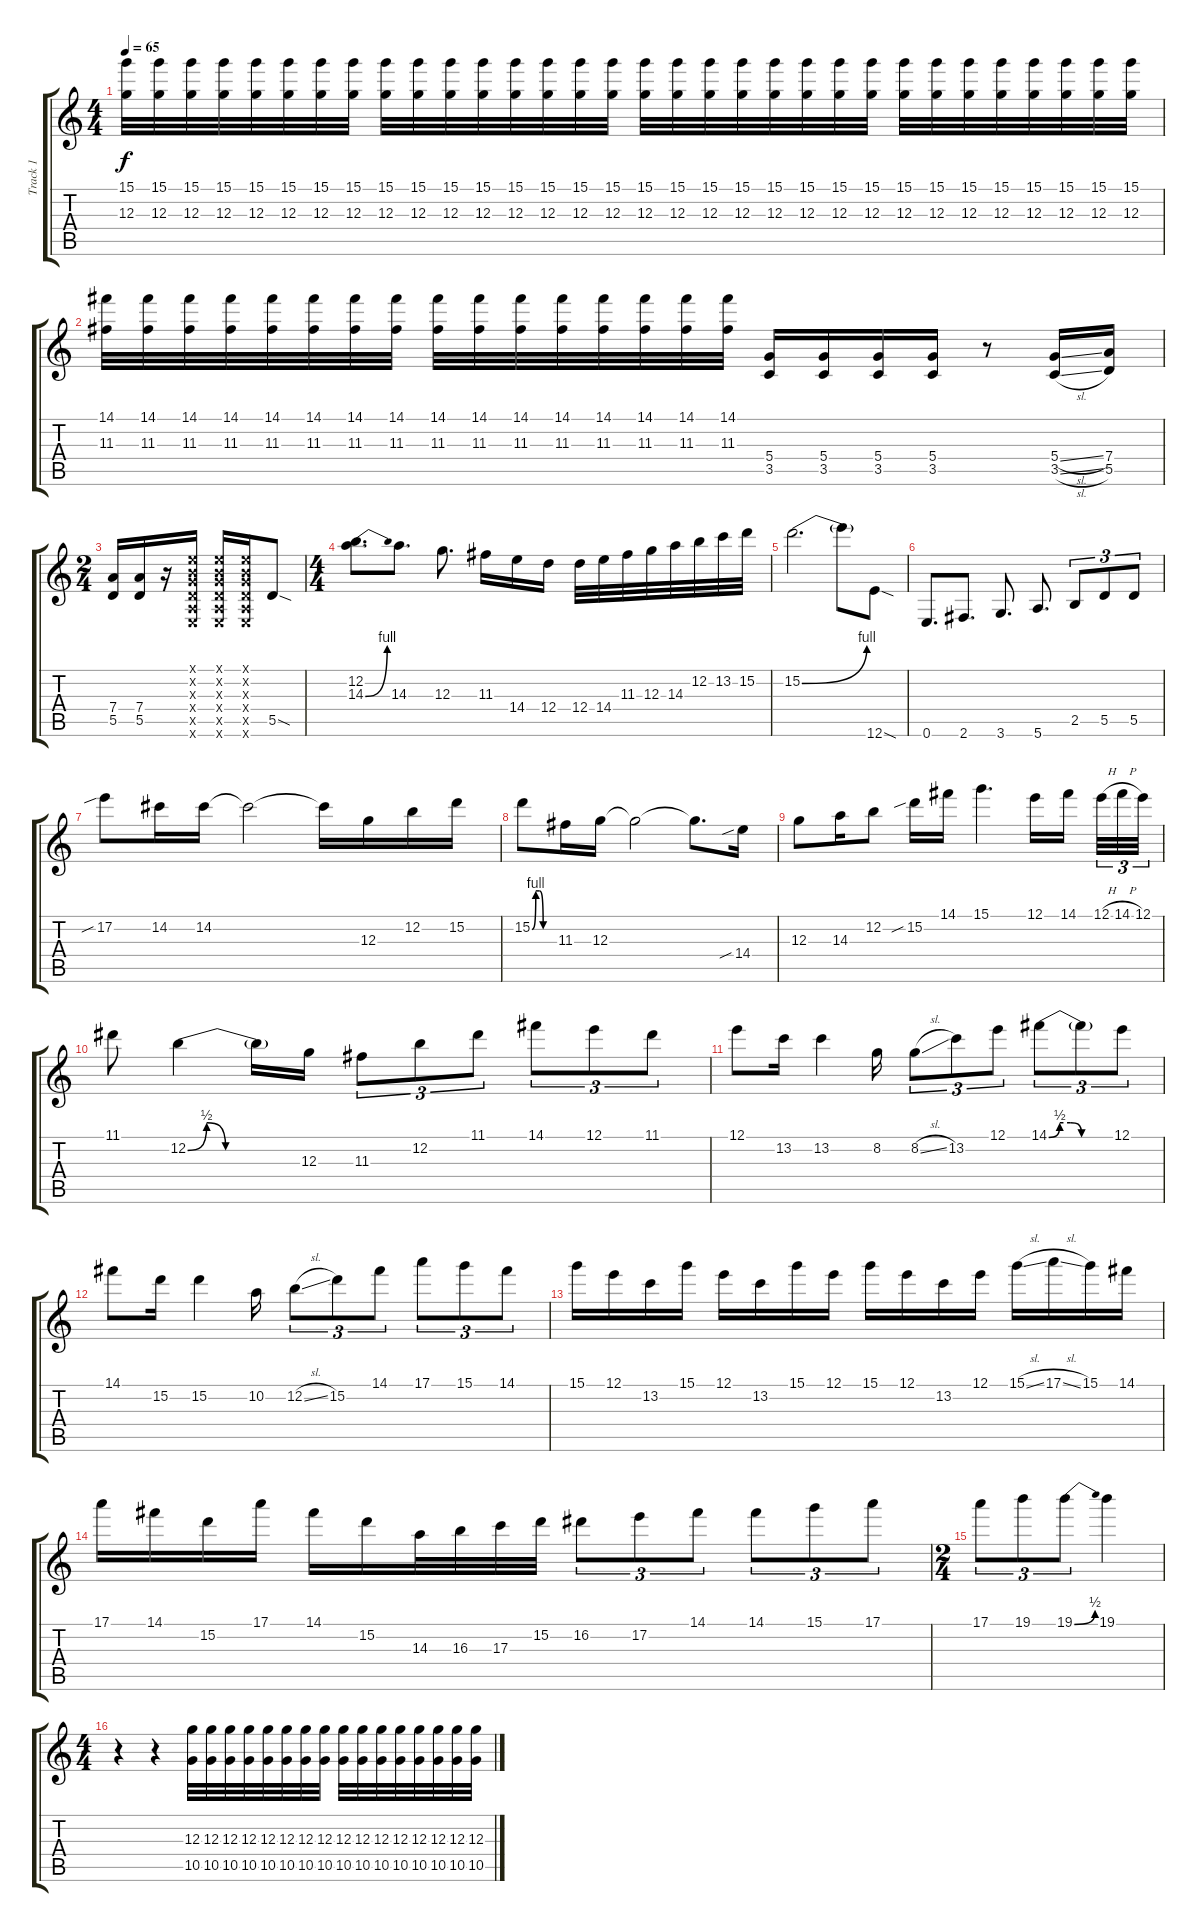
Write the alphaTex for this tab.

\track ("Track 1" "Track 1") {instrument overdrivenguitar}
\staff {score tabs}
\tuning (E4 B3 G3 D3 A2 E2) {hide}
\ts (4 4)
\tempo 65
\clef g2
\ks c
(15.1 12.3).32{dy f} (15.1 12.3).32 (15.1 12.3).32 (15.1 12.3).32 (15.1 12.3).32 (15.1 12.3).32 (15.1 12.3).32 (15.1 12.3).32 (15.1 12.3).32 (15.1 12.3).32 (15.1 12.3).32 (15.1 12.3).32 (15.1 12.3).32 (15.1 12.3).32 (15.1 12.3).32 (15.1 12.3).32 (15.1 12.3).32 (15.1 12.3).32 (15.1 12.3).32 (15.1 12.3).32 (15.1 12.3).32 (15.1 12.3).32 (15.1 12.3).32 (15.1 12.3).32 (15.1 12.3).32 (15.1 12.3).32 (15.1 12.3).32 (15.1 12.3).32 (15.1 12.3).32 (15.1 12.3).32 (15.1 12.3).32 (15.1 12.3).32 |
(14.1 11.3).32 (14.1 11.3).32 (14.1 11.3).32 (14.1 11.3).32 (14.1 11.3).32 (14.1 11.3).32 (14.1 11.3).32 (14.1 11.3).32 (14.1 11.3).32 (14.1 11.3).32 (14.1 11.3).32 (14.1 11.3).32 (14.1 11.3).32 (14.1 11.3).32 (14.1 11.3).32 (14.1 11.3).32 (5.4 3.5).16 (5.4 3.5).16 (5.4 3.5).16 (5.4 3.5).16 r.8 (5.4{sl} 3.5{sl}).16 (7.4 5.5).16 |
\ts (2 4)
(7.4 5.5).16 (7.4 5.5).16 r.16 (0.1{x} 0.2{x} 0.3{x} 0.4{x} 0.5{x} 0.6{x}).16 (0.1{x} 0.2{x} 0.3{x} 0.4{x} 0.5{x} 0.6{x}).16 (0.1{x} 0.2{x} 0.3{x} 0.4{x} 0.5{x} 0.6{x}).16 5.5{sod}.8 |
\ts (4 4)
(12.2 14.3{be (bend 0 0 60 4)}).8{d} 14.3.8{d} 12.3.8{d} 11.3.16 14.4.16 12.4.16 12.4.32 14.4.32 11.3.32 12.3.32 14.3.32 12.2.32 13.2.32 15.2.32 |
15.2{be (bend 0 0 60 4)}.2{d} 15.2{t}.8 12.6{sod}.8 |
0.6.8{d} 2.6.8{d} 3.6.8{d} 5.6.8{d} 2.5.8{tu (3 2)} 5.5.8{tu (3 2)} 5.5.8{tu (3 2)} |
17.2{sib}.8 14.2.16 14.2.16 14.2{t}.2 14.2{t}.16 12.3.16 12.2.16 15.2.16 |
15.2{be (custom 0 0 10 4 20 4 30 0 60 0)}.8 11.3.16 12.3.16 12.3{t}.2 12.3{t}.8{d} 14.4{sib}.16 |
12.3.8 14.3.16 12.2.8 15.2{sib}.16 14.1.16 15.1.4{d} 12.1.16 14.1.16{beam splitsecondary} 12.1{h}.32{tu (3 2)} 14.1{h}.32{tu (3 2)} 12.1.32{tu (3 2)} |
11.1.8 12.2{be (custom 0 0 10 2 20 0 30 0 60 0)}.4 12.2{t}.16 12.3.16 11.3.8{tu (3 2)} 12.2.8{tu (3 2)} 11.1.8{tu (3 2)} 14.1.8{tu (3 2)} 12.1.8{tu (3 2)} 11.1.8{tu (3 2)} |
12.1.8 13.2.16 13.2.4 8.2.16 8.2{sl}.8{tu (3 2)} 13.2.8{tu (3 2)} 12.1.8{tu (3 2)} 14.1{be (custom 0 0 10 2 20 2 30 0 60 0)}.8{tu (3 2)} 14.1{t}.8{tu (3 2)} 12.1.8{tu (3 2)} |
14.1.8 15.2.16 15.2.4 10.2.16 12.2{sl}.8{tu (3 2)} 15.2.8{tu (3 2)} 14.1.8{tu (3 2)} 17.1.8{tu (3 2)} 15.1.8{tu (3 2)} 14.1.8{tu (3 2)} |
15.1.16 12.1.16 13.2.16 15.1.16 12.1.16 13.2.16 15.1.16 12.1.16 15.1.16 12.1.16 13.2.16 12.1.16 15.1{sl}.16 17.1{sl}.16 15.1.16 14.1.16 |
17.1.16 14.1.16 15.2.16 17.1.16 14.1.16 15.2.16 14.3.32 16.3.32 17.3.32 15.2.32 16.2.8{tu (3 2)} 17.2.8{tu (3 2)} 14.1.8{tu (3 2)} 14.1.8{tu (3 2)} 15.1.8{tu (3 2)} 17.1.8{tu (3 2)} |
\ts (2 4)
17.1.8{tu (3 2)} 19.1.8{tu (3 2)} 19.1{be (bend 0 0 60 2)}.8{tu (3 2)} 19.1.4 |
\ts (4 4)
r.4 r.4 (12.3 10.5).32 (12.3 10.5).32 (12.3 10.5).32 (12.3 10.5).32 (12.3 10.5).32 (12.3 10.5).32 (12.3 10.5).32 (12.3 10.5).32 (12.3 10.5).32 (12.3 10.5).32 (12.3 10.5).32 (12.3 10.5).32 (12.3 10.5).32 (12.3 10.5).32 (12.3 10.5).32 (12.3 10.5).32
